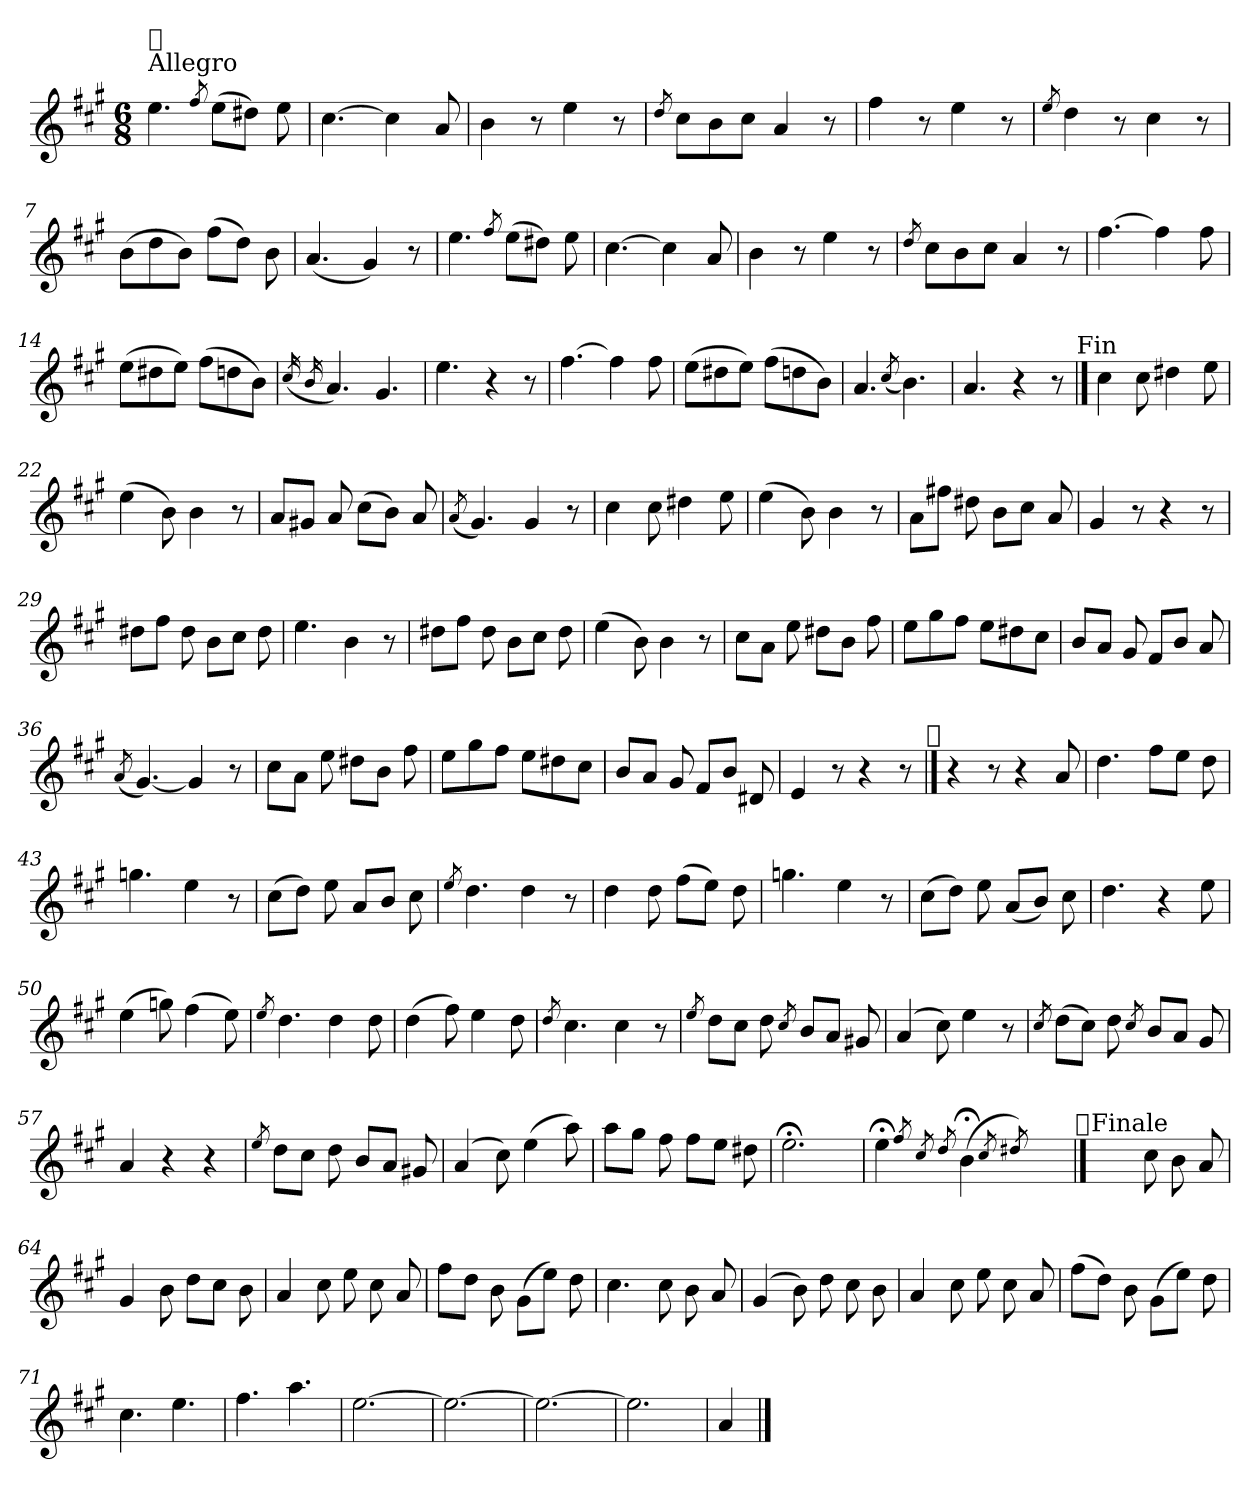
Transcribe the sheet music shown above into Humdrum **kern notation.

**kern
*part1
*staff1
*clefG2
*k[f#c#g#]
*A:
*M6/8
=1
!LO:TX:a:t=Allegro
!LO:TX:a:t=𝄋
4.ee\
8qff#/
(>8ee\L
8dd#X\J)
8ee\
=2
[4.cc#\
4cc#\]
8a/
=3
4b\
8r
4ee\
8r
=4
8qdd/
8cc#\L
8b\
8cc#\J
4a/
8r
=5
4ff#\
8r
4ee\
8r
=6
8qee/
4dd\
8r
4cc#\
8r
!!LO:LB:g=z
=7
(>8b\L
8dd\
8b\J)
(>8ff#\L
8dd\J)
8b\
=8
(<4.a/
4g#/)
8r
=9
4.ee\
8qff#/
(>8ee\L
8dd#X\J)
8ee\
=10
[4.cc#\
4cc#\]
8a/
=11
4b\
8r
4ee\
8r
=12
8qdd/
8cc#\L
8b\
8cc#\J
4a/
8r
=13
[4.ff#\
4ff#\]
8ff#\
!!LO:LB:g=z
=14
(>8ee\L
8dd#X\
8ee\J)
(>8ff#\L
8ddn\
8b\J)
=15
(<16qcc#/
16qb/
4.a/)
4.g#/
=16
4.ee\
4r
8r
=17
[4.ff#\
4ff#\]
8ff#\
=18
(>8ee\L
8dd#X\
8ee\J)
(>8ff#\L
8ddn\
8b\J)
=19
4.a/
(<8qcc#/
4.b\)
=20
4.a/
4r
8r
!LO:TX:a:t=Fin
!!LO:LB:g=z
==21
4cc#\
8cc#\
4dd#X\
8ee\
=22
(>4ee\
8b\)
4b\
8r
=23
8a/L
8g#X/J
8a/
(>8cc#\L
8b\J)
8a/
=24
(<8qa/
4.g#/)
4g#/
8r
=25
4cc#\
8cc#\
4dd#X\
8ee\
=26
(>4ee\
8b\)
4b\
8r
!!LO:LB:g=z
=27
8a\L
8ff#X\J
8dd#X\
8b\L
8cc#\J
8a/
=28
4g#/
8r
4r
8r
=29
8dd#X\L
8ff#\J
8dd#\
8b\L
8cc#\J
8dd#\
=30
4.ee\
4b\
8r
=31
8dd#X\L
8ff#\J
8dd#\
8b\L
8cc#\J
8dd#\
=32
(>4ee\
8b\)
4b\
8r
!!LO:LB:g=z
=33
8cc#\L
8a\J
8ee\
8dd#X\L
8b\J
8ff#\
=34
8ee\L
8gg#\
8ff#\J
8ee\L
8dd#X\
8cc#\J
=35
8b/L
8a/J
8g#/
8f#/L
8b/J
8a/
=36
(<8qa/
[4.g#/)
4g#/]
8r
=37
8cc#\L
8a\J
8ee\
8dd#X\L
8b\J
8ff#\
=38
8ee\L
8gg#\
8ff#\J
8ee\L
8dd#X\
8cc#\J
!!LO:LB:g=z
=39
8b/L
8a/J
8g#/
8f#/L
8b/J
8d#X/
=40
4e/
8r
4r
8r
!LO:TX:a:t=𝄋
==41
4r
8r
4r
8a/
=42
4.dd\
8ff#\L
8ee\J
8dd\
=43
4.ggn\
4ee\
8r
=44
(>8cc#\L
8dd\J)
8ee\
8a/L
8b/J
8cc#\
!!LO:LB:g=z
=45
8qee/
4.dd\
4dd\
8r
=46
4dd\
8dd\
(>8ff#\L
8ee\J)
8dd\
=47
4.ggn\
4ee\
8r
=48
(>8cc#\L
8dd\J)
8ee\
(<8a/L
8b/J)
8cc#\
=49
4.dd\
4r
8ee\
=50
(>4ee\
8ggn\)
(>4ff#\
8ee\)
=51
8qee/
4.dd\
4dd\
8dd\
!!LO:PB:g=z
=52
(>4dd\
8ff#\)
4ee\
8dd\
=53
8qdd/
4.cc#\
4cc#\
8r
=54
8qee/
8dd\L
8cc#\J
8dd\
8qcc#/
8b/L
8a/J
8g#X/
=55
(>4a/
8cc#\)
4ee\
8r
=56
8qcc#/
(>8dd\L
8cc#\J)
8dd\
8qcc#/
8b/L
8a/J
8g#/
=57
4a/
4r
4r
!!LO:LB:g=z
=58
8qee/
8dd\L
8cc#\J
8dd\
8b/L
8a/J
8g#X/
=59
(>4a/
8cc#\)
(>4ee\
8aa\)
=60
8aa\L
8gg#\J
8ff#\
8ff#\L
8ee\J
8dd#X\
=61
2.ee;<\
=62
4ee;<\
8qff#/
8qcc#/
8qdd/
(>4b;<\
8qcc#/
8qdd#X/)
4ryy
!LO:TX:a:t=𝄋
!!LO:LB:g=z
==63
!LO:TX:a:t=Finale
4.ryy
8cc#\
8b\
8a/
=64
4g#/
8b\
8dd\L
8cc#\J
8b\
=65
4a/
8cc#\
8ee\
8cc#\
8a/
=66
8ff#\L
8dd\J
8b\
(>8g#\L
8ee\J)
8dd\
=67
4.cc#\
8cc#\
8b\
8a/
=68
(>4g#/
8b\)
8dd\
8cc#\
8b\
=69
4a/
8cc#\
8ee\
8cc#\
8a/
!!LO:LB:g=z
=70
(>8ff#\L
8dd\J)
8b\
(>8g#\L
8ee\J)
8dd\
=71
4.cc#\
4.ee\
=72
4.ff#\
4.aa\
=73
[2.ee\
=74
2.ee\_
=75
2.ee\_
=76
2.ee\]
=77
4a/
==
*-
